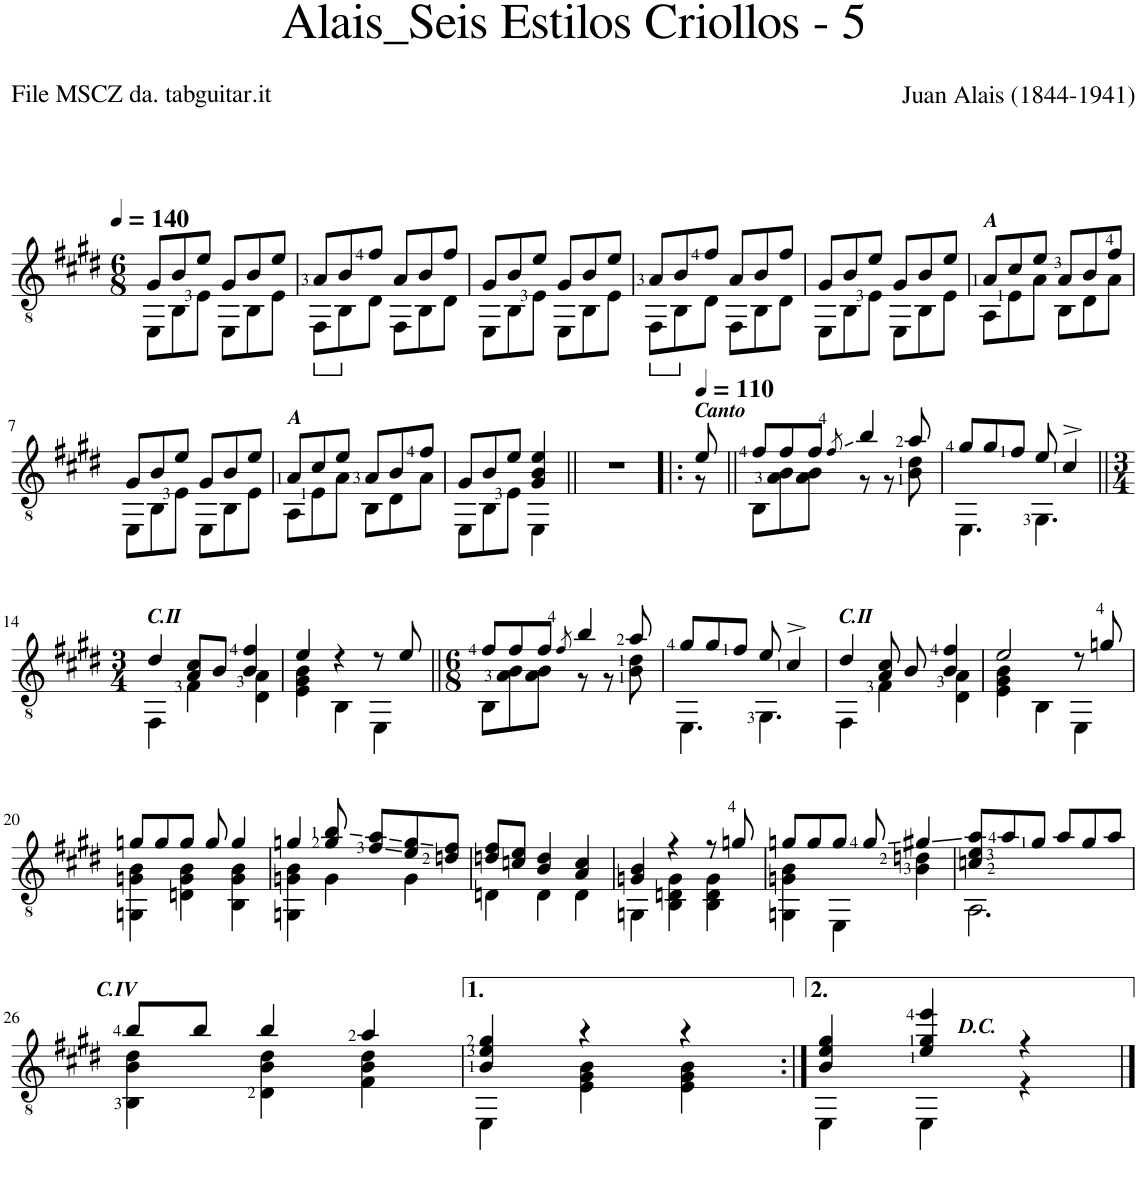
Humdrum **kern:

**kern
*part1
*staff1
*I"Guitar
*I'Guit.
*clefGv2
*k[f#c#g#d#]
*M6/8
*MM140
=1
*^
8G#/L	8EE\L
8B/	8BB\
8e/J	8E\J
8G#/L	8EE\L
8B/	8BB\
8e/J	8E\J
=2	=2
*ped	*
8A/L	8FF#\L
8B/	8BB\
8f#/J	8D#\J
8A/L	8FF#\L
8B/	8BB\
8f#/J	8D#\J
=3	=3
*Xped	*
8G#/L	8EE\L
8B/	8BB\
8e/J	8E\J
8G#/L	8EE\L
8B/	8BB\
8e/J	8E\J
=4	=4
*ped	*
8A/L	8FF#\L
8B/	8BB\
8f#/J	8D#\J
8A/L	8FF#\L
8B/	8BB\
8f#/J	8D#\J
=5	=5
*Xped	*
8G#/L	8EE\L
8B/	8BB\
8e/J	8E\J
8G#/L	8EE\L
8B/	8BB\
8e/J	8E\J
=6	=6
!LO:TX:a:Bi:t=A	!
8A/L	8AA\L
8c#/	8E\
8e/J	8A\J
8A/L	8BB\L
8B/	8D#\
8f#/J	8A\J
!!LO:LB:g=z	!!
=7	=7
8G#/L	8EE\L
8B/	8BB\
8e/J	8E\J
8G#/L	8EE\L
8B/	8BB\
8e/J	8E\J
=8	=8
!LO:TX:a:Bi:t=A	!
8A/L	8AA\L
8c#/	8E\
8e/J	8A\J
8A/L	8BB\L
8B/	8D#\
8f#/J	8A\J
=9	=9
8G#/L	8EE\L
8B/	8BB\
8e/J	8E\J
4G#/ 4B/ 4e/	4EE\
*v	*v
=10||
2.r
=11!|:
*MM110
*^
!LO:TX:a:Bi:t=Canto	!
8e/	8r
=12||	=12||
8f#/L	8BB\L
8f#/	8A\ 8B\
8f#/J	8A\ 8B\J
8qf#/	.
4b/	8r
.	8r
8a/	8B\ 8d#\
=13	=13
8g#/L	4.EE\
8g#/	.
8f#/J	.
8e/	4.GG#\
4c#^/	.
!!LO:LB:g=z	!!
=14||	=14||
*M3/4	*
!LO:TX:a:Bi:t=C.II	!
4d#/	4FF#\
8A/ 8c#/L	4F#\
8B/J	.
4B/ 4f#/	4D#\ 4A\
=15	=15
4e/	4E\ 4G#\ 4B\
4r	4BB\
8r	4EE\
8e/	.
=16||	=16||
*M6/8	*
8f#/L	8BB\L
8f#/	8A\ 8B\
8f#/J	8A\ 8B\J
8qf#/	.
4b/	8r
.	8r
8a/	8B\ 8d#\
=17	=17
8g#/L	4.EE\
8g#/	.
8f#/J	.
8e/	4.GG#\
4c#^/	.
=18	=18
!LO:TX:a:Bi:t=C.II	!
4d#/	4FF#\
8A/ 8c#/	4F#\
8B/	.
4B/ 4f#/	4D#\ 4A\
=19	=19
2e/	4E\ 4G#\ 4B\
.	4BB\
8r	4EE\
8gn/	.
!!LO:LB:g=z	!!
=20	=20
8gn/L	4GGn\ 4Gn\ 4B\
8g/	.
8g/J	4Dn\ 4G\ 4B\
8g/	.
4g/	4BB\ 4G\ 4B\
=21	=21
4gn/	4GGn\ 4Gn\ 4B\
8g/ 8b/	4G\
8f#/ 8a/L	.
8e/ 8g/	4G\
8dn/ 8f#/J	.
=22	=22
8dn/ 8f#/L	4Dn\
8cn/ 8e/J	.
4B/ 4d/	4D\
4A/ 4c/	4D\
=23	=23
4Gn/ 4B/	4GGn\
4r	4BB\ 4Dn\ 4G\
8r	4BB\ 4D\ 4G\
8gn/	.
=24	=24
8gn/L	4GGn\ 4Gn\ 4B\
8g/	.
8g/J	4EE\
8g/	.
4g#X/	4B\ 4dn\
=25	=25
8cn/ 8e/ 8a/L	2.AA\
8a/	.
8g#/J	.
8a/L	.
8g#/	.
8a/J	.
!!LO:LB:g=z	!!
=26	=26
!LO:TX:a:Bi:t=C.IV	!
8b/L	4BB\ 4B\ 4d#\
8b/J	.
4b/	4D#\ 4B\ 4d#\
4a/	4F#\ 4B\ 4d#\
=27	=27
4B/ 4e/ 4g#/	4EE\
4r	4E\ 4G#\ 4B\
4r	4E\ 4G#\ 4B\
=28:|!	=28:|!
4B/ 4e/ 4g#/	4EE\
4e/ 4g#/ 4ee/	4EE\
4r	4r
*v	*v
==
*-
